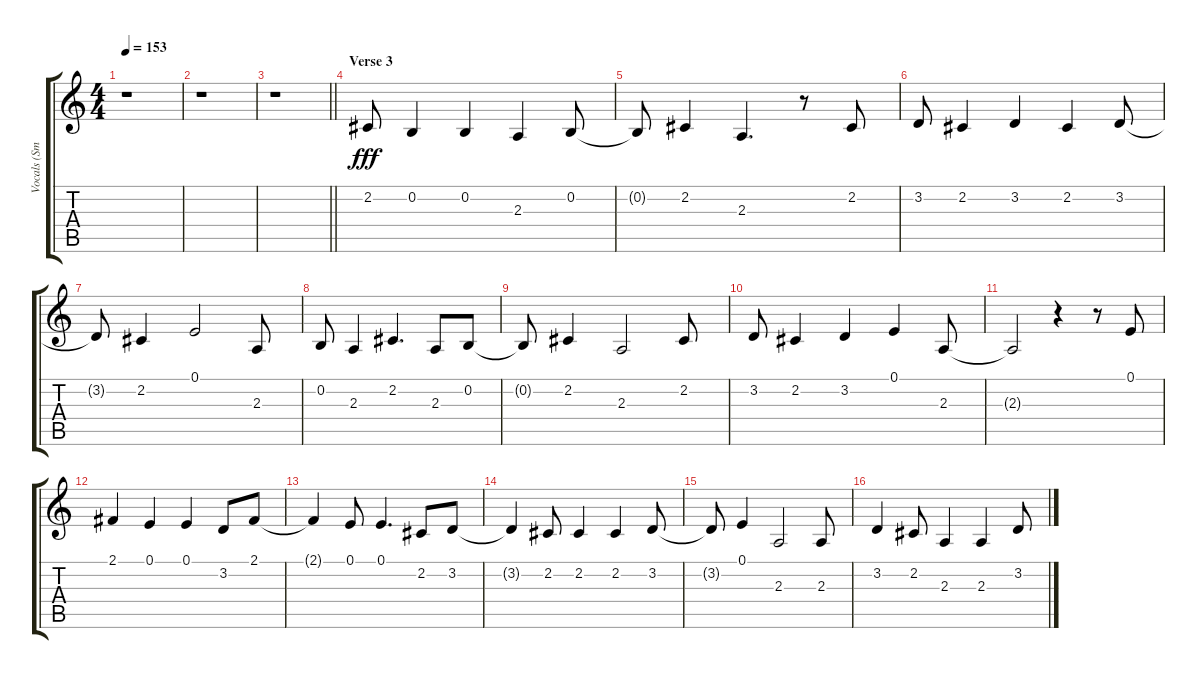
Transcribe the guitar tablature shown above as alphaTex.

\track ("Vocals (Smith)" "Vocals (Sm") {instrument drawbarorgan}
\staff {score tabs}
\tuning (E4 B3 G3 D3 A2 E2) {hide}
\ts (4 4)
\tempo 153
\clef g2
\ks c
r.1{dy fff} |
r.1 |
\barLineRight lightlight
r.1 |
\section ("" "Verse 3")
2.2.8 0.2.4 0.2.4 2.3.4 0.2.8 |
0.2{t}.8 2.2.4 2.3.4{d} r.8 2.2.8 |
3.2.8 2.2.4 3.2.4 2.2.4 3.2.8 |
3.2{t}.8 2.2.4 0.1.2 2.3.8 |
0.2.8 2.3.4 2.2.4{d} 2.3.8 0.2.8 |
0.2{t}.8 2.2.4 2.3.2 2.2.8 |
3.2.8 2.2.4 3.2.4 0.1.4 2.3.8 |
2.3{t}.2 r.4 r.8 0.1.8 |
2.1.4 0.1.4 0.1.4 3.2.8 2.1.8 |
2.1{t}.4 0.1.8 0.1.4{d} 2.2.8 3.2.8 |
3.2{t}.4 2.2.8 2.2.4 2.2.4 3.2.8 |
3.2{t}.8 0.1.4 2.3.2 2.3.8 |
3.2.4 2.2.8 2.3.4 2.3.4 3.2.8
